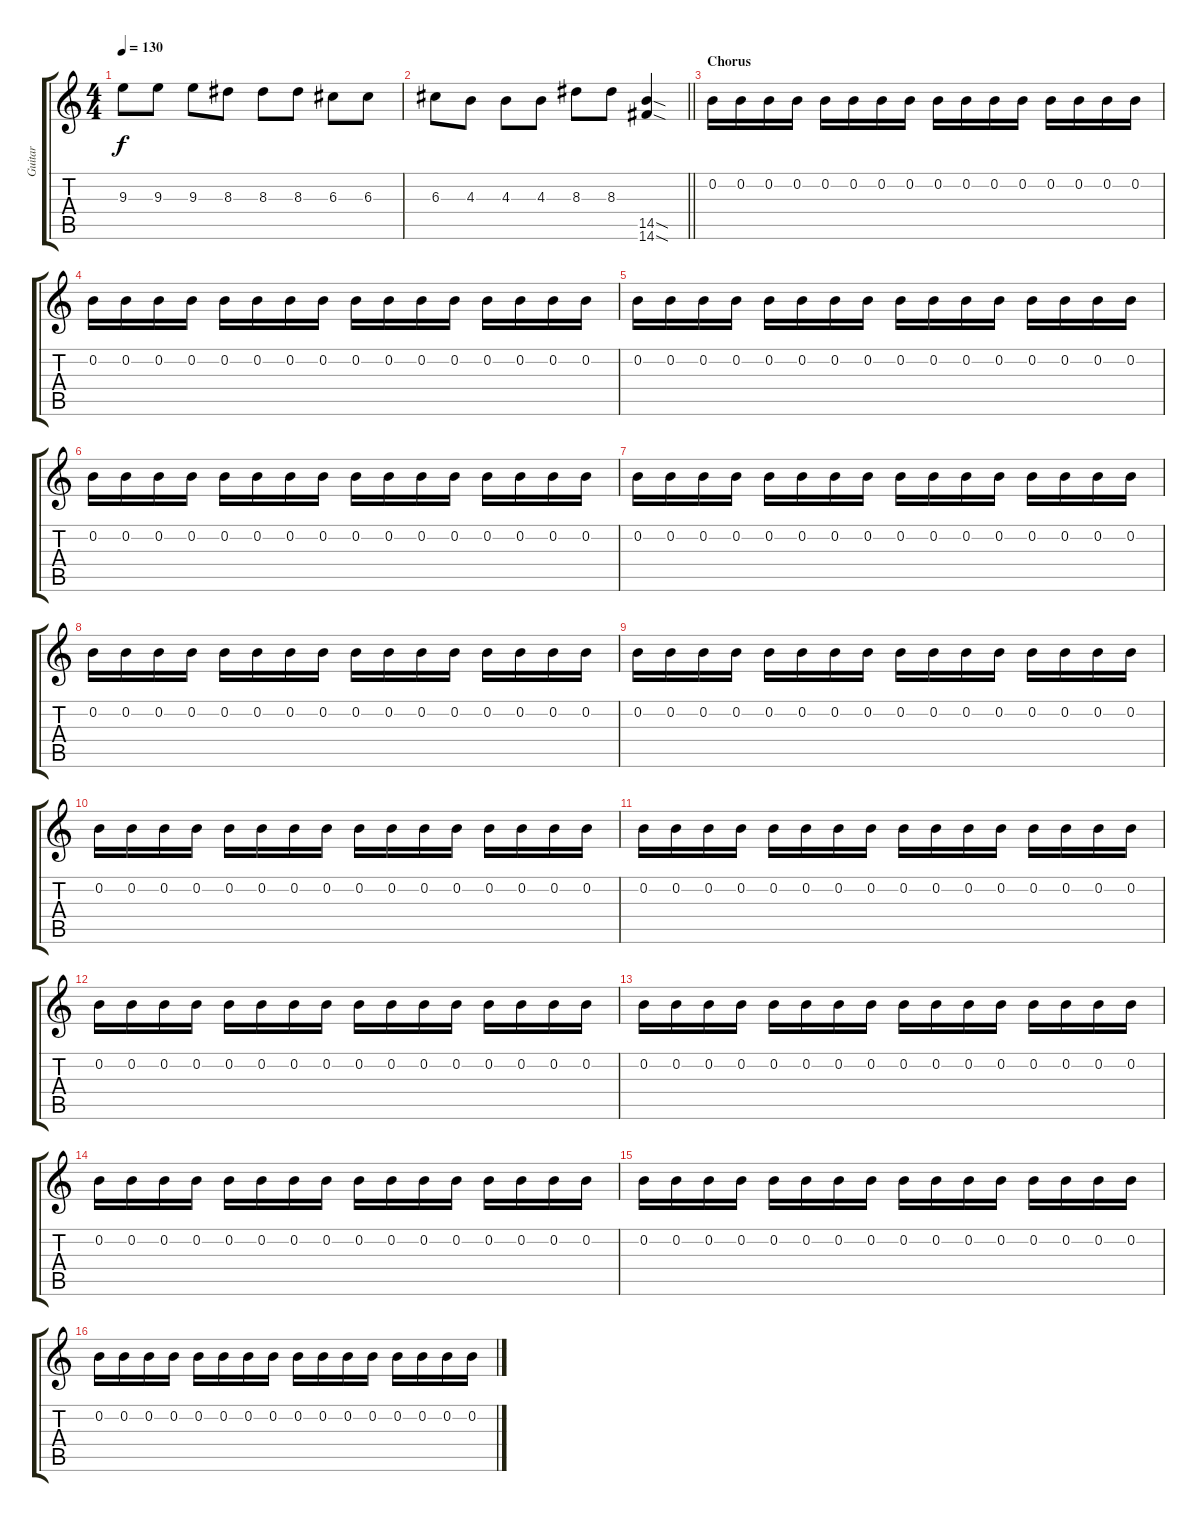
\track ("Guitar" "Guitar") {instrument distortionguitar}
\staff {score tabs}
\tuning (E4 B3 G3 D3 A2 E2) {hide}
\ts (4 4)
\tempo 130
\clef g2
\ks c
9.3.8{dy f} 9.3.8 9.3.8 8.3.8 8.3.8 8.3.8 6.3.8 6.3.8 |
\barLineRight lightlight
6.3.8 4.3.8 4.3.8 4.3.8 8.3.8 8.3.8 (14.5{sod} 14.6{sod}).4 |
\section ("" "Chorus")
0.2.16{volume 9} 0.2.16 0.2.16 0.2.16 0.2.16 0.2.16 0.2.16 0.2.16 0.2.16 0.2.16 0.2.16 0.2.16 0.2.16 0.2.16 0.2.16 0.2.16 |
0.2.16 0.2.16 0.2.16 0.2.16 0.2.16 0.2.16 0.2.16 0.2.16 0.2.16 0.2.16 0.2.16 0.2.16 0.2.16 0.2.16 0.2.16 0.2.16 |
0.2.16 0.2.16 0.2.16 0.2.16 0.2.16 0.2.16 0.2.16 0.2.16 0.2.16 0.2.16 0.2.16 0.2.16 0.2.16 0.2.16 0.2.16 0.2.16 |
0.2.16 0.2.16 0.2.16 0.2.16 0.2.16 0.2.16 0.2.16 0.2.16 0.2.16 0.2.16 0.2.16 0.2.16 0.2.16 0.2.16 0.2.16 0.2.16 |
0.2.16 0.2.16 0.2.16 0.2.16 0.2.16 0.2.16 0.2.16 0.2.16 0.2.16 0.2.16 0.2.16 0.2.16 0.2.16 0.2.16 0.2.16 0.2.16 |
0.2.16 0.2.16 0.2.16 0.2.16 0.2.16 0.2.16 0.2.16 0.2.16 0.2.16 0.2.16 0.2.16 0.2.16 0.2.16 0.2.16 0.2.16 0.2.16 |
0.2.16 0.2.16 0.2.16 0.2.16 0.2.16 0.2.16 0.2.16 0.2.16 0.2.16 0.2.16 0.2.16 0.2.16 0.2.16 0.2.16 0.2.16 0.2.16 |
0.2.16 0.2.16 0.2.16 0.2.16 0.2.16 0.2.16 0.2.16 0.2.16 0.2.16 0.2.16 0.2.16 0.2.16 0.2.16 0.2.16 0.2.16 0.2.16 |
0.2.16 0.2.16 0.2.16 0.2.16 0.2.16 0.2.16 0.2.16 0.2.16 0.2.16 0.2.16 0.2.16 0.2.16 0.2.16 0.2.16 0.2.16 0.2.16 |
0.2.16 0.2.16 0.2.16 0.2.16 0.2.16 0.2.16 0.2.16 0.2.16 0.2.16 0.2.16 0.2.16 0.2.16 0.2.16 0.2.16 0.2.16 0.2.16 |
0.2.16 0.2.16 0.2.16 0.2.16 0.2.16 0.2.16 0.2.16 0.2.16 0.2.16 0.2.16 0.2.16 0.2.16 0.2.16 0.2.16 0.2.16 0.2.16 |
0.2.16 0.2.16 0.2.16 0.2.16 0.2.16 0.2.16 0.2.16 0.2.16 0.2.16 0.2.16 0.2.16 0.2.16 0.2.16 0.2.16 0.2.16 0.2.16 |
0.2.16 0.2.16 0.2.16 0.2.16 0.2.16 0.2.16 0.2.16 0.2.16 0.2.16 0.2.16 0.2.16 0.2.16 0.2.16 0.2.16 0.2.16 0.2.16 |
0.2.16 0.2.16 0.2.16 0.2.16 0.2.16 0.2.16 0.2.16 0.2.16 0.2.16 0.2.16 0.2.16 0.2.16 0.2.16 0.2.16 0.2.16 0.2.16
